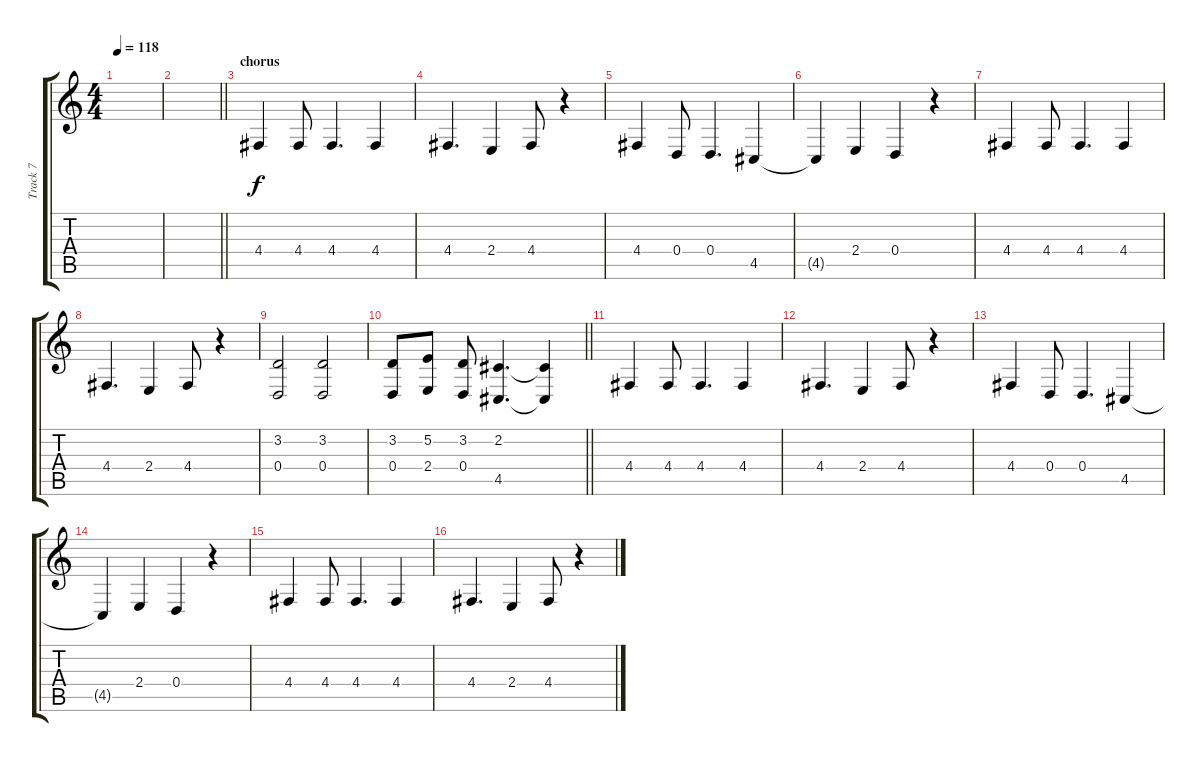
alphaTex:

\track ("Track 7" "Track 7") {instrument choiraahs}
\staff {score tabs}
\tuning (E4 B3 G3 D3 A2 E2) {hide}
\ts (4 4)
\tempo 118
\clef g2
\ks c
|
\barLineRight lightlight
|
\section ("" "chorus")
4.4.4 4.4.8 4.4.4{d} 4.4.4 |
4.4.4{d} 2.4.4 4.4.8 r.4 |
4.4.4 0.4.8 0.4.4{d} 4.5.4 |
4.5{t}.4 2.4.4 0.4.4 r.4 |
4.4.4 4.4.8 4.4.4{d} 4.4.4 |
4.4.4{d} 2.4.4 4.4.8 r.4 |
(3.2 0.4).2 (3.2 0.4).2 |
\barLineRight lightlight
(3.2 0.4).8 (5.2 2.4).8 (3.2 0.4).8 (2.2 4.5).4{d} (2.2{t} 4.5{t}).4 |
4.4.4 4.4.8 4.4.4{d} 4.4.4 |
4.4.4{d} 2.4.4 4.4.8 r.4 |
4.4.4 0.4.8 0.4.4{d} 4.5.4 |
4.5{t}.4 2.4.4 0.4.4 r.4 |
4.4.4 4.4.8 4.4.4{d} 4.4.4 |
4.4.4{d} 2.4.4 4.4.8 r.4
